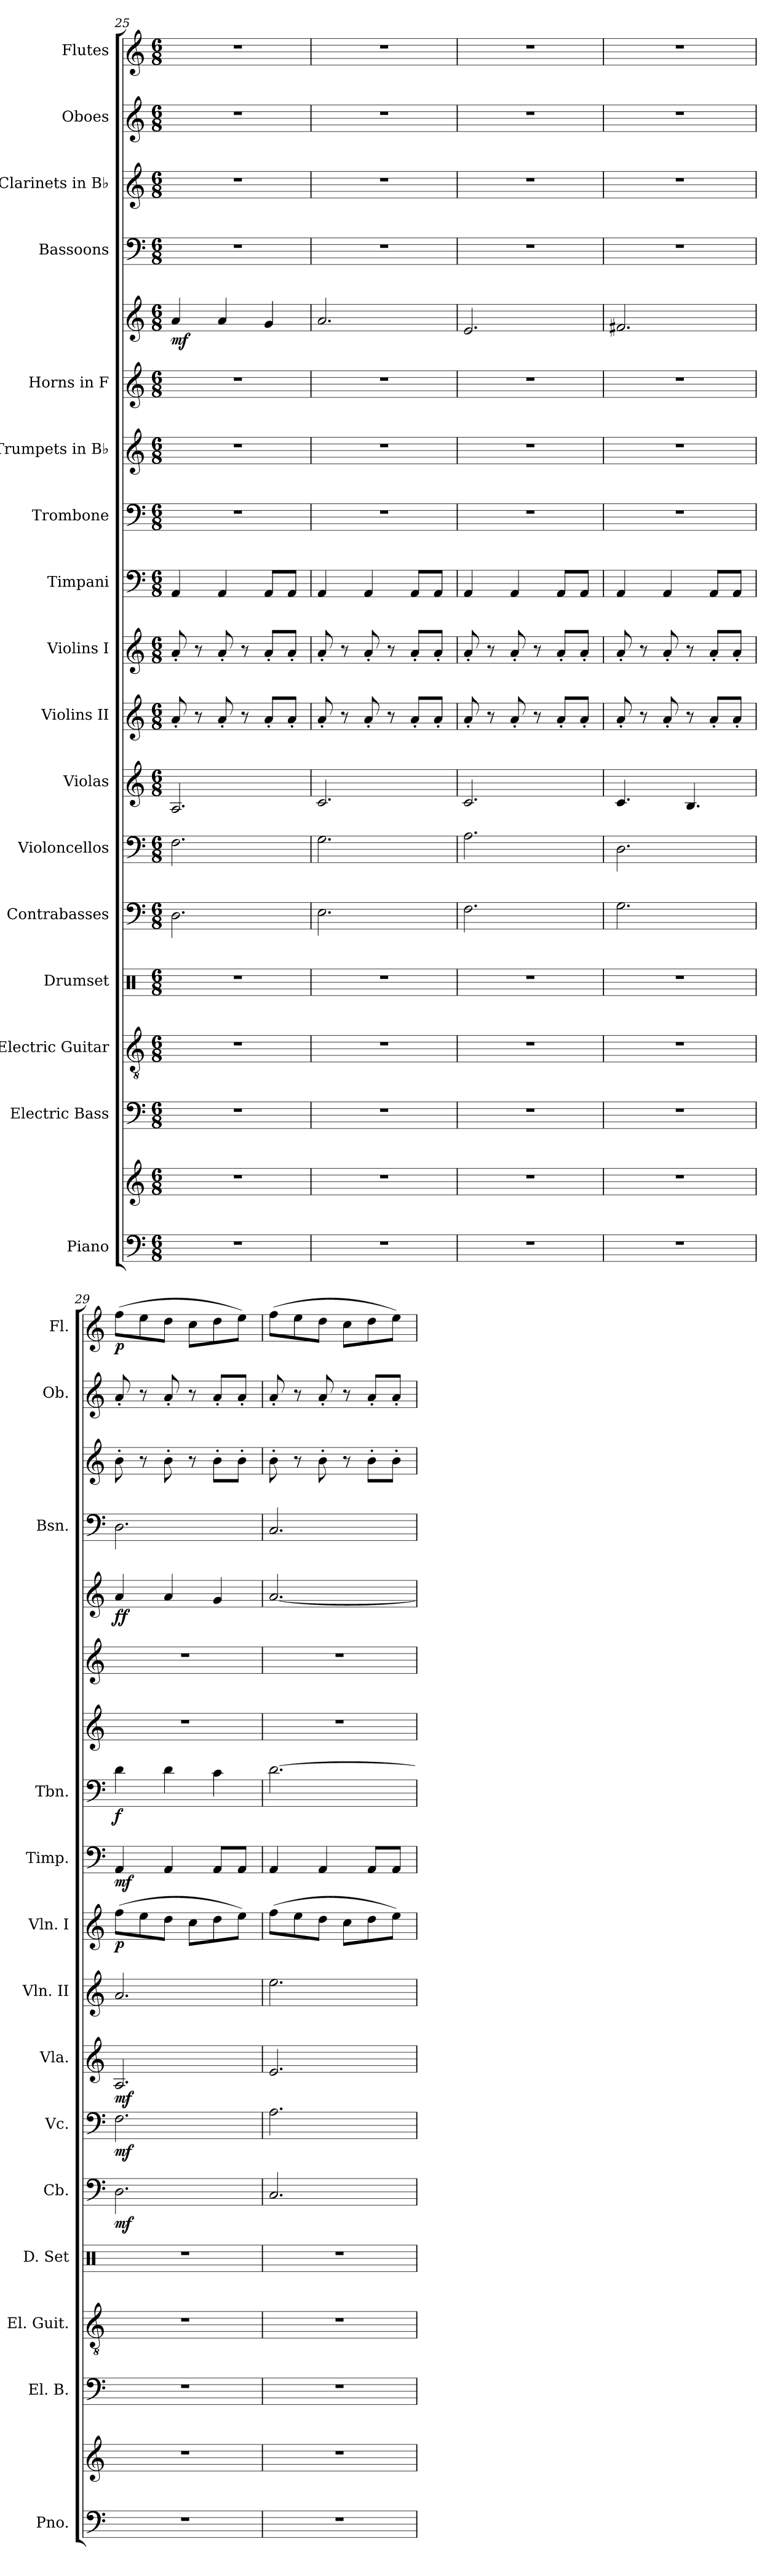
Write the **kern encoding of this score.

**kern	**kern	**kern	**kern	**kern	**kern	**dynam	**kern	**dynam	**kern	**dynam	**kern	**kern	**dynam	**kern	**dynam	**kern	**dynam	**kern	**kern	**kern	**dynam	**kern	**kern	**kern	**kern	**dynam
*part17	*part17	*part16	*part15	*part14	*part13	*part13	*part12	*part12	*part11	*part11	*part10	*part9	*part9	*part8	*part8	*part7	*part7	*part6	*part5	*part5	*part5	*part4	*part3	*part2	*part1	*part1
*staff19	*staff18	*staff17	*staff16	*staff15	*staff14	*staff14	*staff13	*staff13	*staff12	*staff12	*staff11	*staff10	*staff10	*staff9	*staff9	*staff8	*staff8	*staff7	*staff6	*staff5	*staff5/6	*staff4	*staff3	*staff2	*staff1	*staff1
*I"Piano	*	*I"Electric Bass	*I"Electric Guitar	*I"Drumset	*I"Contrabasses	*	*I"Violoncellos	*	*I"Violas	*	*I"Violins II	*I"Violins I	*	*I"Timpani	*	*I"Trombone	*	*I"Trumpets in B♭	*I"Horns in F	*	*	*I"Bassoons	*I"Clarinets in B♭	*I"Oboes	*I"Flutes	*
*I'Pno.	*	*I'El. B.	*I'El. Guit.	*I'D. Set	*I'Cb.	*	*I'Vc.	*	*I'Vla.	*	*I'Vln. II	*I'Vln. I	*	*I'Timp.	*	*I'Tbn.	*	*	*	*	*	*I'Bsn.	*	*I'Ob.	*I'Fl.	*
*clefF4	*clefG2	*clefF4	*clefGv2	*clefX	*clefF4	*	*clefF4	*	*clefG2	*	*clefG2	*clefG2	*	*clefF4	*	*clefF4	*	*clefG2	*clefG2	*clefG2	*	*clefF4	*clefG2	*clefG2	*clefG2	*
*	*	*ITrd7c12	*ITrd7c12	*	*ITrd7c12	*	*	*	*	*	*	*	*	*	*	*	*	*ITrd1c2	*ITrd4c7	*ITrd4c7	*	*	*ITrd1c2	*	*	*
*k[]	*k[]	*k[]	*k[]	*k[]	*k[]	*	*k[]	*	*k[]	*	*k[]	*k[]	*	*k[]	*	*k[]	*	*k[b-e-]	*k[b-]	*k[b-]	*	*k[]	*k[b-e-]	*k[]	*k[]	*
*M6/8	*M6/8	*M6/8	*M6/8	*M6/8	*M6/8	*	*M6/8	*	*M6/8	*	*M6/8	*M6/8	*	*M6/8	*	*M6/8	*	*M6/8	*M6/8	*M6/8	*	*M6/8	*M6/8	*M6/8	*M6/8	*
=25	=25	=25	=25	=25	=25	=25	=25	=25	=25	=25	=25	=25	=25	=25	=25	=25	=25	=25	=25	=25	=25	=25	=25	=25	=25	=25
!	!	!	!	!	!	!	!	!	!	!	!	!	!	!	!	!	!	!	!	!	!LO:DY:b	!	!	!	!	!
2.r	2.r	2.r	2.r	2.r	2.DD\	.	2.F\	.	2.A/	.	8a'/	8a'/	.	4AA/	.	2.r	.	2.r	2.r	4d/	mf	2.r	2.r	2.r	2.r	.
.	.	.	.	.	.	.	.	.	.	.	8r	8r	.	.	.	.	.	.	.	.	.	.	.	.	.	.
.	.	.	.	.	.	.	.	.	.	.	8a'/	8a'/	.	4AA/	.	.	.	.	.	4d/	.	.	.	.	.	.
.	.	.	.	.	.	.	.	.	.	.	8r	8r	.	.	.	.	.	.	.	.	.	.	.	.	.	.
.	.	.	.	.	.	.	.	.	.	.	8a'/L	8a'/L	.	8AA/L	.	.	.	.	.	4c/	.	.	.	.	.	.
.	.	.	.	.	.	.	.	.	.	.	8a'/J	8a'/J	.	8AA/J	.	.	.	.	.	.	.	.	.	.	.	.
=26	=26	=26	=26	=26	=26	=26	=26	=26	=26	=26	=26	=26	=26	=26	=26	=26	=26	=26	=26	=26	=26	=26	=26	=26	=26	=26
2.r	2.r	2.r	2.r	2.r	2.EE\	.	2.G\	.	2.c/	.	8a'/	8a'/	.	4AA/	.	2.r	.	2.r	2.r	2.d/	.	2.r	2.r	2.r	2.r	.
.	.	.	.	.	.	.	.	.	.	.	8r	8r	.	.	.	.	.	.	.	.	.	.	.	.	.	.
.	.	.	.	.	.	.	.	.	.	.	8a'/	8a'/	.	4AA/	.	.	.	.	.	.	.	.	.	.	.	.
.	.	.	.	.	.	.	.	.	.	.	8r	8r	.	.	.	.	.	.	.	.	.	.	.	.	.	.
.	.	.	.	.	.	.	.	.	.	.	8a'/L	8a'/L	.	8AA/L	.	.	.	.	.	.	.	.	.	.	.	.
.	.	.	.	.	.	.	.	.	.	.	8a'/J	8a'/J	.	8AA/J	.	.	.	.	.	.	.	.	.	.	.	.
=27	=27	=27	=27	=27	=27	=27	=27	=27	=27	=27	=27	=27	=27	=27	=27	=27	=27	=27	=27	=27	=27	=27	=27	=27	=27	=27
2.r	2.r	2.r	2.r	2.r	2.FF\	.	2.A\	.	2.c/	.	8a'/	8a'/	.	4AA/	.	2.r	.	2.r	2.r	2.A/	.	2.r	2.r	2.r	2.r	.
.	.	.	.	.	.	.	.	.	.	.	8r	8r	.	.	.	.	.	.	.	.	.	.	.	.	.	.
.	.	.	.	.	.	.	.	.	.	.	8a'/	8a'/	.	4AA/	.	.	.	.	.	.	.	.	.	.	.	.
.	.	.	.	.	.	.	.	.	.	.	8r	8r	.	.	.	.	.	.	.	.	.	.	.	.	.	.
.	.	.	.	.	.	.	.	.	.	.	8a'/L	8a'/L	.	8AA/L	.	.	.	.	.	.	.	.	.	.	.	.
.	.	.	.	.	.	.	.	.	.	.	8a'/J	8a'/J	.	8AA/J	.	.	.	.	.	.	.	.	.	.	.	.
!!LO:PB:g=z
=28	=28	=28	=28	=28	=28	=28	=28	=28	=28	=28	=28	=28	=28	=28	=28	=28	=28	=28	=28	=28	=28	=28	=28	=28	=28	=28
2.r	2.r	2.r	2.r	2.r	2.GG\	.	2.D\	.	4.c/	.	8a'/	8a'/	.	4AA/	.	2.r	.	2.r	2.r	2.Bn/	.	2.r	2.r	2.r	2.r	.
.	.	.	.	.	.	.	.	.	.	.	8r	8r	.	.	.	.	.	.	.	.	.	.	.	.	.	.
.	.	.	.	.	.	.	.	.	.	.	8a'/	8a'/	.	4AA/	.	.	.	.	.	.	.	.	.	.	.	.
.	.	.	.	.	.	.	.	.	4.B/	.	8r	8r	.	.	.	.	.	.	.	.	.	.	.	.	.	.
.	.	.	.	.	.	.	.	.	.	.	8a'/L	8a'/L	.	8AA/L	.	.	.	.	.	.	.	.	.	.	.	.
.	.	.	.	.	.	.	.	.	.	.	8a'/J	8a'/J	.	8AA/J	.	.	.	.	.	.	.	.	.	.	.	.
=29	=29	=29	=29	=29	=29	=29	=29	=29	=29	=29	=29	=29	=29	=29	=29	=29	=29	=29	=29	=29	=29	=29	=29	=29	=29	=29
!	!	!	!	!	!	!LO:DY:b	!	!LO:DY:b	!	!LO:DY:b	!	!	!LO:DY:b	!	!LO:DY:b	!	!LO:DY:b	!	!	!	!LO:DY:b	!	!	!	!	!LO:DY:b
2.r	2.r	2.r	2.r	2.r	2.DD\	mf	2.F\	mf	2.A/	mf	2.a/	(>8ff\L	p	4AA/	mf	4d\	f	2.r	2.r	4d/	ff	2.D\	8a'\	8a'/	(>8ff\L	p
.	.	.	.	.	.	.	.	.	.	.	.	8ee\	.	.	.	.	.	.	.	.	.	.	8r	8r	8ee\	.
.	.	.	.	.	.	.	.	.	.	.	.	8dd\J	.	4AA/	.	4d\	.	.	.	4d/	.	.	8a'\	8a'/	8dd\J	.
.	.	.	.	.	.	.	.	.	.	.	.	8cc\L	.	.	.	.	.	.	.	.	.	.	8r	8r	8cc\L	.
.	.	.	.	.	.	.	.	.	.	.	.	8dd\	.	8AA/L	.	4c\	.	.	.	4c/	.	.	8a'\L	8a'/L	8dd\	.
.	.	.	.	.	.	.	.	.	.	.	.	8ee\J)	.	8AA/J	.	.	.	.	.	.	.	.	8a'\J	8a'/J	8ee\J)	.
=30	=30	=30	=30	=30	=30	=30	=30	=30	=30	=30	=30	=30	=30	=30	=30	=30	=30	=30	=30	=30	=30	=30	=30	=30	=30	=30
2.r	2.r	2.r	2.r	2.r	2.CC/	.	2.A\	.	2.e/	.	2.ee\	(>8ff\L	.	4AA/	.	[2.d\	.	2.r	2.r	[2.d/	.	2.C/	8a'\	8a'/	(>8ff\L	.
.	.	.	.	.	.	.	.	.	.	.	.	8ee\	.	.	.	.	.	.	.	.	.	.	8r	8r	8ee\	.
.	.	.	.	.	.	.	.	.	.	.	.	8dd\J	.	4AA/	.	.	.	.	.	.	.	.	8a'\	8a'/	8dd\J	.
.	.	.	.	.	.	.	.	.	.	.	.	8cc\L	.	.	.	.	.	.	.	.	.	.	8r	8r	8cc\L	.
.	.	.	.	.	.	.	.	.	.	.	.	8dd\	.	8AA/L	.	.	.	.	.	.	.	.	8a'\L	8a'/L	8dd\	.
.	.	.	.	.	.	.	.	.	.	.	.	8ee\J)	.	8AA/J	.	.	.	.	.	.	.	.	8a'\J	8a'/J	8ee\J)	.
=	=	=	=	=	=	=	=	=	=	=	=	=	=	=	=	=	=	=	=	=	=	=	=	=	=	=
*-	*-	*-	*-	*-	*-	*-	*-	*-	*-	*-	*-	*-	*-	*-	*-	*-	*-	*-	*-	*-	*-	*-	*-	*-	*-	*-
